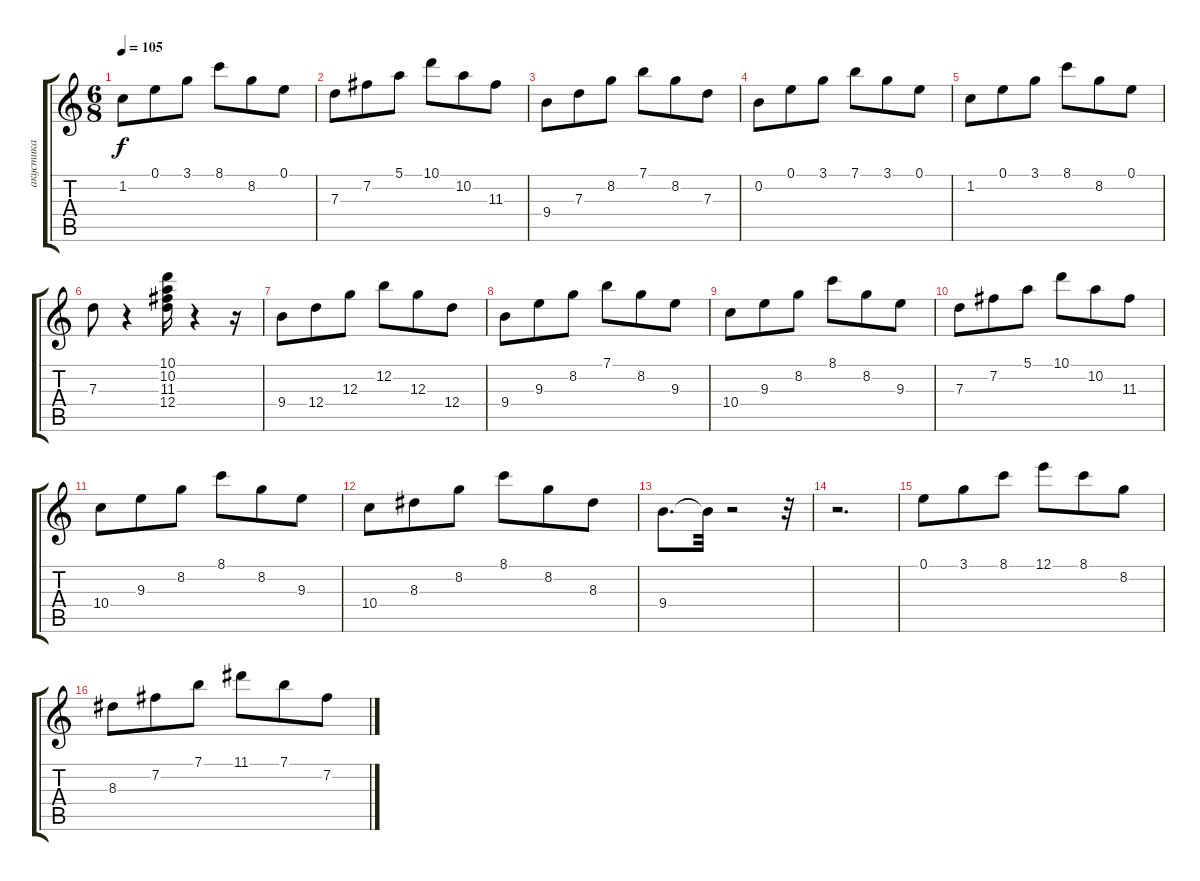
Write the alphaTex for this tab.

\track ("акустика" "акустика") {instrument electricbassfinger}
\staff {score tabs}
\tuning (E4 B3 G3 D3 A2 E2) {hide}
\ts (6 8)
\tempo 105
\clef g2
\ks c
1.2.8{dy f} 0.1.8 3.1.8 8.1.8 8.2.8 0.1.8 |
7.3.8 7.2.8 5.1.8 10.1.8 10.2.8 11.3.8 |
9.4.8 7.3.8 8.2.8 7.1.8 8.2.8 7.3.8 |
0.2.8 0.1.8 3.1.8 7.1.8 3.1.8 0.1.8 |
1.2.8 0.1.8 3.1.8 8.1.8 8.2.8 0.1.8 |
7.3.8 r.4 (10.1 10.2 11.3 12.4).16 r.4 r.16 |
9.4.8 12.4.8 12.3.8 12.2.8 12.3.8 12.4.8 |
9.4.8 9.3.8 8.2.8 7.1.8 8.2.8 9.3.8 |
10.4.8 9.3.8 8.2.8 8.1.8 8.2.8 9.3.8 |
7.3.8 7.2.8 5.1.8 10.1.8 10.2.8 11.3.8 |
10.4.8 9.3.8 8.2.8 8.1.8 8.2.8 9.3.8 |
10.4.8 8.3.8 8.2.8 8.1.8 8.2.8 8.3.8 |
9.4.8{d} 9.4{t}.32 r.2 r.32 |
r.2{d} |
0.1.8 3.1.8 8.1.8 12.1.8 8.1.8 8.2.8 |
8.3.8 7.2.8 7.1.8 11.1.8 7.1.8 7.2.8
